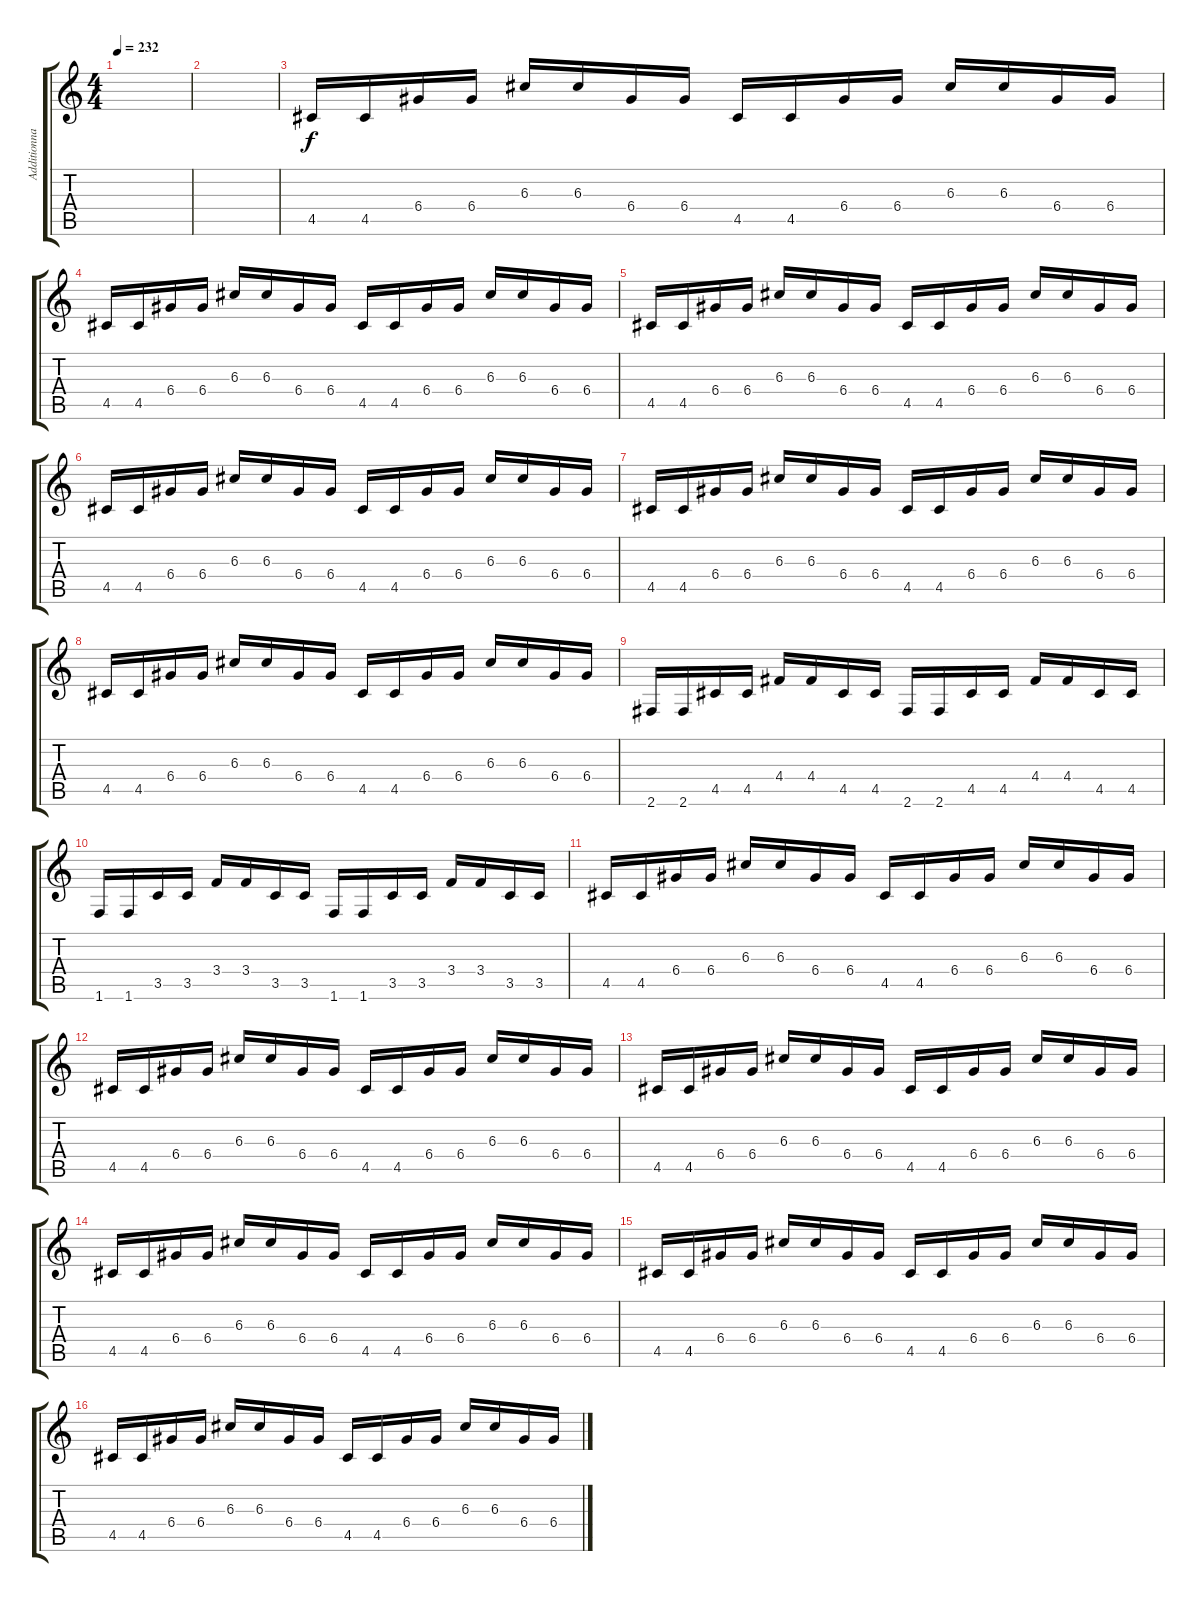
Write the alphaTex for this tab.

\track ("Additionnal Lead Guitar" "Additionna") {instrument overdrivenguitar}
\staff {score tabs}
\tuning (E4 B3 G3 D3 A2 E2) {hide}
\ts (4 4)
\tempo 232
\clef g2
\ks c
|
|
4.5.16 4.5.16 6.4.16 6.4.16 6.3.16 6.3.16 6.4.16 6.4.16 4.5.16 4.5.16 6.4.16 6.4.16 6.3.16 6.3.16 6.4.16 6.4.16 |
4.5.16 4.5.16 6.4.16 6.4.16 6.3.16 6.3.16 6.4.16 6.4.16 4.5.16 4.5.16 6.4.16 6.4.16 6.3.16 6.3.16 6.4.16 6.4.16 |
4.5.16 4.5.16 6.4.16 6.4.16 6.3.16 6.3.16 6.4.16 6.4.16 4.5.16 4.5.16 6.4.16 6.4.16 6.3.16 6.3.16 6.4.16 6.4.16 |
4.5.16 4.5.16 6.4.16 6.4.16 6.3.16 6.3.16 6.4.16 6.4.16 4.5.16 4.5.16 6.4.16 6.4.16 6.3.16 6.3.16 6.4.16 6.4.16 |
4.5.16 4.5.16 6.4.16 6.4.16 6.3.16 6.3.16 6.4.16 6.4.16 4.5.16 4.5.16 6.4.16 6.4.16 6.3.16 6.3.16 6.4.16 6.4.16 |
4.5.16 4.5.16 6.4.16 6.4.16 6.3.16 6.3.16 6.4.16 6.4.16 4.5.16 4.5.16 6.4.16 6.4.16 6.3.16 6.3.16 6.4.16 6.4.16 |
2.6.16 2.6.16 4.5.16 4.5.16 4.4.16 4.4.16 4.5.16 4.5.16 2.6.16 2.6.16 4.5.16 4.5.16 4.4.16 4.4.16 4.5.16 4.5.16 |
1.6.16 1.6.16 3.5.16 3.5.16 3.4.16 3.4.16 3.5.16 3.5.16 1.6.16 1.6.16 3.5.16 3.5.16 3.4.16 3.4.16 3.5.16 3.5.16 |
4.5.16 4.5.16 6.4.16 6.4.16 6.3.16 6.3.16 6.4.16 6.4.16 4.5.16 4.5.16 6.4.16 6.4.16 6.3.16 6.3.16 6.4.16 6.4.16 |
4.5.16 4.5.16 6.4.16 6.4.16 6.3.16 6.3.16 6.4.16 6.4.16 4.5.16 4.5.16 6.4.16 6.4.16 6.3.16 6.3.16 6.4.16 6.4.16 |
4.5.16 4.5.16 6.4.16 6.4.16 6.3.16 6.3.16 6.4.16 6.4.16 4.5.16 4.5.16 6.4.16 6.4.16 6.3.16 6.3.16 6.4.16 6.4.16 |
4.5.16 4.5.16 6.4.16 6.4.16 6.3.16 6.3.16 6.4.16 6.4.16 4.5.16 4.5.16 6.4.16 6.4.16 6.3.16 6.3.16 6.4.16 6.4.16 |
4.5.16 4.5.16 6.4.16 6.4.16 6.3.16 6.3.16 6.4.16 6.4.16 4.5.16 4.5.16 6.4.16 6.4.16 6.3.16 6.3.16 6.4.16 6.4.16 |
4.5.16 4.5.16 6.4.16 6.4.16 6.3.16 6.3.16 6.4.16 6.4.16 4.5.16 4.5.16 6.4.16 6.4.16 6.3.16 6.3.16 6.4.16 6.4.16
